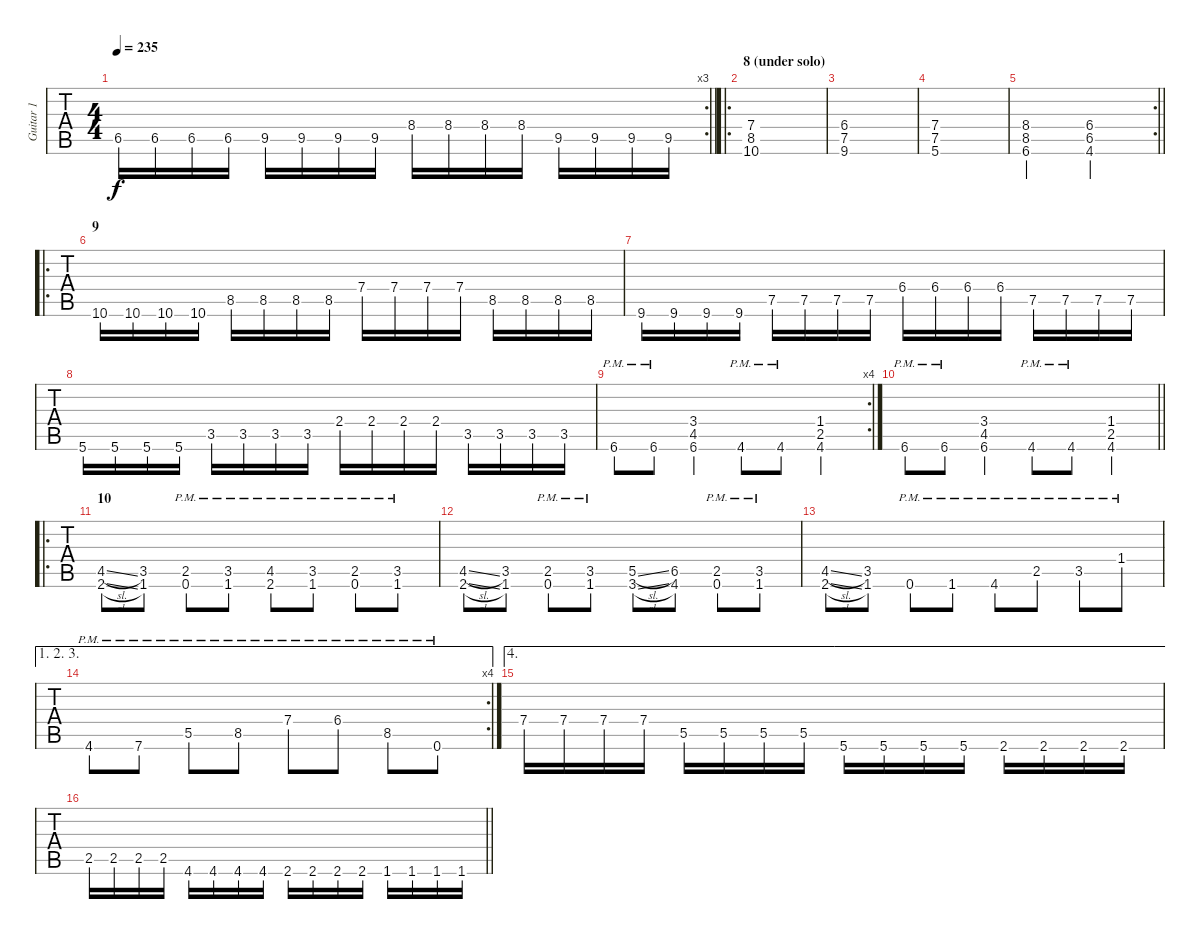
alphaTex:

\track ("Guitar 1" "Guitar 1") {instrument distortionguitar}
\staff {tabs}
\tuning (Db4 Ab3 E3 B2 Gb2 Db2) {hide}
\rc 3
\ts (4 4)
\tempo 235
\clef g2
\barLineRight lightlight
\ks c
6.5.16{dy f} 6.5.16 6.5.16 6.5.16 9.5.16 9.5.16 9.5.16 9.5.16 8.4.16 8.4.16 8.4.16 8.4.16 9.5.16 9.5.16 9.5.16 9.5.16 |
\ro
\section ("" "8 (under solo)")
(7.4 8.5 10.6).1 |
(6.4 7.5 9.6).1 |
(7.4 7.5 5.6).1 |
\rc 2
\barLineRight lightlight
(8.4 8.5 6.6).2 (6.4 6.5 4.6).2 |
\ro
\section ("" "9")
10.6.16 10.6.16 10.6.16 10.6.16 8.5.16 8.5.16 8.5.16 8.5.16 7.4.16 7.4.16 7.4.16 7.4.16 8.5.16 8.5.16 8.5.16 8.5.16 |
9.6.16 9.6.16 9.6.16 9.6.16 7.5.16 7.5.16 7.5.16 7.5.16 6.4.16 6.4.16 6.4.16 6.4.16 7.5.16 7.5.16 7.5.16 7.5.16 |
5.6.16 5.6.16 5.6.16 5.6.16 3.5.16 3.5.16 3.5.16 3.5.16 2.4.16 2.4.16 2.4.16 2.4.16 3.5.16 3.5.16 3.5.16 3.5.16 |
\rc 4
6.6{pm}.8 6.6{pm}.8 (3.4 4.5 6.6).4 4.6{pm}.8 4.6{pm}.8 (1.4 2.5 4.6).4 |
\barLineRight lightlight
6.6{pm}.8 6.6{pm}.8 (3.4 4.5 6.6).4 4.6{pm}.8 4.6{pm}.8 (1.4 2.5 4.6).4 |
\ro
\section ("" "10")
(4.5{sl} 2.6{sl}).8 (3.5 1.6).8 (2.5{pm} 0.6{pm}).8 (3.5{pm} 1.6{pm}).8 (4.5{pm} 2.6{pm}).8 (3.5{pm} 1.6{pm}).8 (2.5{pm} 0.6{pm}).8 (3.5{pm} 1.6{pm}).8 |
(4.5{sl} 2.6{sl}).8 (3.5 1.6).8 (2.5{pm} 0.6{pm}).8 (3.5{pm} 1.6{pm}).8 (5.5{sl} 3.6{sl}).8 (6.5 4.6).8 (2.5{pm} 0.6{pm}).8 (3.5{pm} 1.6{pm}).8 |
(4.5{sl} 2.6{sl}).8 (3.5 1.6).8 0.6{pm}.8 1.6{pm}.8 4.6{pm}.8 2.5{pm}.8 3.5{pm}.8 1.4{pm}.8 |
\ae (1 2 3)
\rc 4
4.6{pm}.8 7.6{pm}.8 5.5{pm}.8 8.5{pm}.8 7.4{pm}.8 6.4{pm}.8 8.5{pm}.8 0.6{pm}.8 |
\ae 4
7.4.16 7.4.16 7.4.16 7.4.16 5.5.16 5.5.16 5.5.16 5.5.16 5.6.16 5.6.16 5.6.16 5.6.16 2.6.16 2.6.16 2.6.16 2.6.16 |
\barLineRight lightlight
2.5.16 2.5.16 2.5.16 2.5.16 4.6.16 4.6.16 4.6.16 4.6.16 2.6.16 2.6.16 2.6.16 2.6.16 1.6.16 1.6.16 1.6.16 1.6.16
